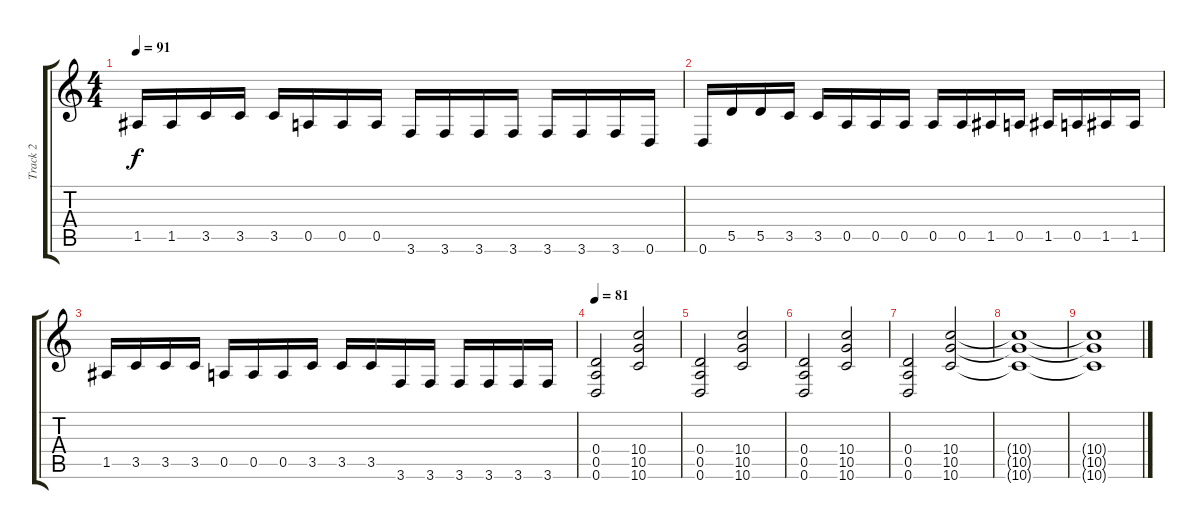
\track ("Track 2" "Track 2") {instrument distortionguitar}
\staff {score tabs}
\tuning (E4 B3 G3 D3 A2 D2) {hide}
\ts (4 4)
\tempo 91
\clef g2
\ks c
1.5.16{dy f} 1.5.16 3.5.16 3.5.16 3.5.16 0.5.16 0.5.16 0.5.16 3.6.16 3.6.16 3.6.16 3.6.16 3.6.16 3.6.16 3.6.16 0.6.16 |
0.6.16 5.5.16 5.5.16 3.5.16 3.5.16 0.5.16 0.5.16 0.5.16 0.5.16 0.5.16 1.5.16 0.5.16 1.5.16 0.5.16 1.5.16 1.5.16 |
1.5.16 3.5.16 3.5.16 3.5.16 0.5.16 0.5.16 0.5.16 3.5.16 3.5.16 3.5.16 3.6.16 3.6.16 3.6.16 3.6.16 3.6.16 3.6.16 |
\tempo 81
(0.4 0.5 0.6).2 (10.4 10.5 10.6).2 |
(0.4 0.5 0.6).2 (10.4 10.5 10.6).2 |
(0.4 0.5 0.6).2 (10.4 10.5 10.6).2 |
(0.4 0.5 0.6).2 (10.4 10.5 10.6).2 |
(10.4{t} 10.5{t} 10.6{t}).1 |
(10.4{t} 10.5{t} 10.6{t}).1
